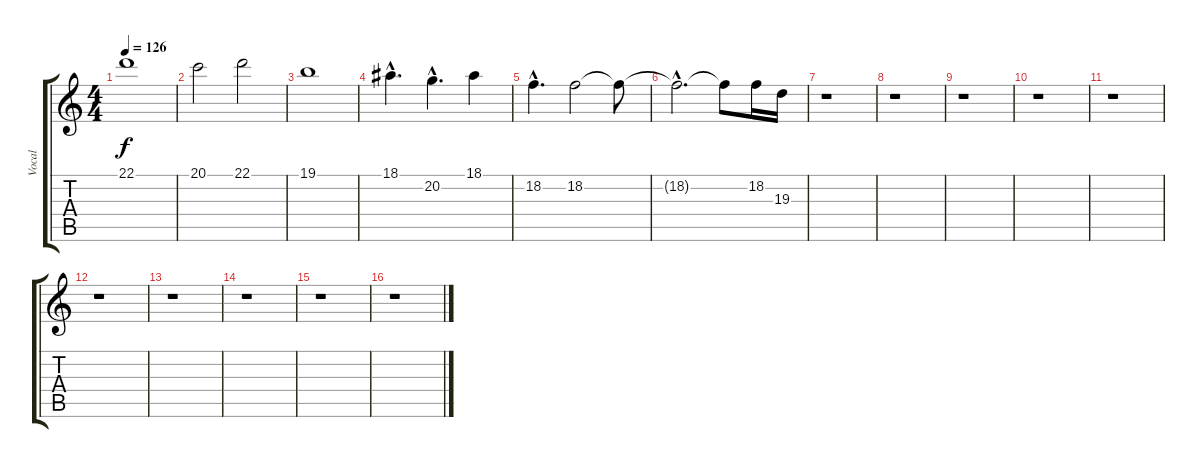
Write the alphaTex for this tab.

\track ("Vocal" "Vocal") {instrument lead6voice}
\staff {score tabs}
\tuning (E4 B3 G3 D3 A2 E2) {hide}
\ts (4 4)
\tempo 126
\clef g2
\ks c
22.1.1{dy f} |
20.1.2 22.1.2 |
19.1.1 |
18.1{hac}.4{d} 20.2{hac}.4{d} 18.1.4 |
18.2{hac}.4{d} 18.2.2 18.2{t}.8 |
18.2{hac t}.2{d} 18.2{t}.8 18.2.16 19.3.16 |
r.1 |
r.1 |
r.1 |
r.1 |
r.1 |
r.1 |
r.1 |
r.1 |
r.1 |
r.1
